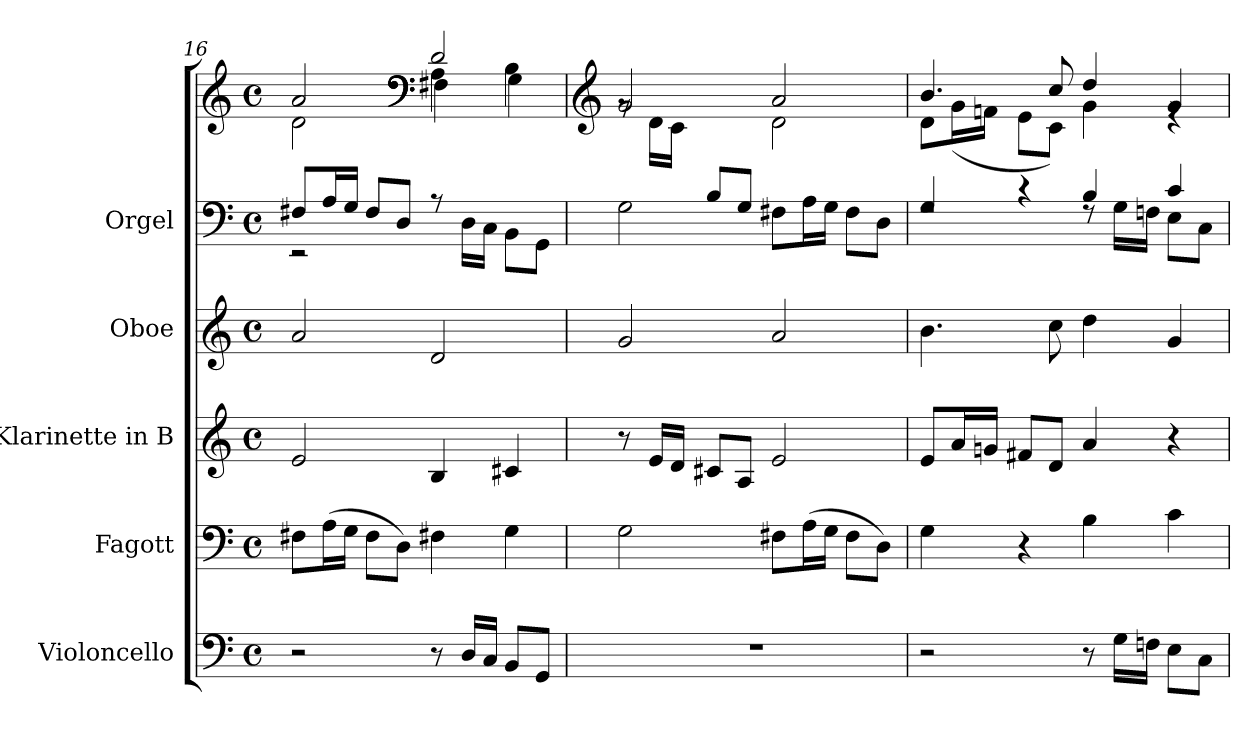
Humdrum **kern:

**kern	**kern	**kern	**kern	**kern	**kern
*part5	*part4	*part3	*part2	*part1	*part1
*staff6	*staff5	*staff4	*staff3	*staff2	*staff1
*I"Violoncello	*I"Fagott	*I"Klarinette in B	*I"Oboe	*I"Orgel	*
*I'Vc.	*I'Fgt.	*	*I'Ob.	*	*
*clefF4	*clefF4	*clefG2	*clefG2	*clefF4	*clefG2
*	*	*ITrd1c2	*	*	*
*k[]	*k[]	*k[b-e-]	*k[]	*k[]	*k[]
*M4/4	*M4/4	*M4/4	*M4/4	*M4/4	*M4/4
*met(c)	*met(c)	*met(c)	*met(c)	*met(c)	*met(c)
=16	=16	=16	=16	=16	=16
*	*	*	*	*^	*^
*	*	*	*	*	*	*	*^
2r	8F#X\L	2d/	2a/	8F#X/L	2r	2ai/	2d\	2ryy
.	(<16A\L	.	.	16A/L	.	.	.	.
.	16G\JJ	.	.	16G/JJ	.	.	.	.
.	8F#\L	.	.	8F#/L	.	.	.	.
.	8D\J)	.	.	8D/J	.	.	.	.
*	*	*	*	*	*	*clefF4	*	*
8r	4F#X\	4A/	2d/	2ryy	8rA	2di/	4A\	4F#X\
16D/LL	.	.	.	.	16D\LL	.	.	.
16C/JJ	.	.	.	.	16C\JJ	.	.	.
8BB/L	4G\	4Bn/	.	.	8BB\L	.	4B\	4G\
8GG/J	.	.	.	.	8GG\J	.	.	.
*	*	*	*	*	*	*v	*v	*v
=17	=17	=17	=17	=17	=17	=17
*	*	*	*	*	*	*clefG2
*	*	*	*	*	*	*^
1r	2G\	8r	2g/	4ryy	2G\	2gi/	8rg
.	.	16d/LL	.	.	.	.	(>16d\LL
.	.	16c/JJ	.	.	.	.	16c\JJ
.	.	8Bn/L	.	8B/L	.	.	4ryy
.	.	8G/J	.	8G/J)	.	.	.
.	8F#X\L	2d/	2a/	2ryy	8F#X\L	2ai/	2d\
.	(<16A\L	.	.	.	16A\L	.	.
.	16G\JJ	.	.	.	16G\JJ	.	.
.	8F#\L	.	.	.	8F#\L	.	.
.	8D\J)	.	.	.	8D\J	.	.
!!LO:LB:g=z	!!
=18	=18	=18	=18	=18	=18	=18	=18
2r	4G\	8d/L	4.b\	4G/	2rF	4.bi/	8d\L
.	.	16g/L	.	.	.	.	(>16g\L
.	.	16fn/JJ	.	.	.	.	16fn\JJ
.	4r	8en/L	.	4r	.	.	8e\L
.	.	8c/J	8cc\	.	.	8cci/	8c\J)
8r	4B\	4g/	4dd\	4B/	8rF	4ddi/	4g\
16G\LL	.	.	.	.	16G\LL	.	.
16Fn\JJ	.	.	.	.	16Fn\JJ	.	.
8E\L	4c\	4r	4g/	4c/	8E\L	4gi/	4re
8C\J	.	.	.	.	8C\J	.	.
*	*	*	*	*v	*v	*	*
*	*	*	*	*	*v	*v
=	=	=	=	=	=
*-	*-	*-	*-	*-	*-
